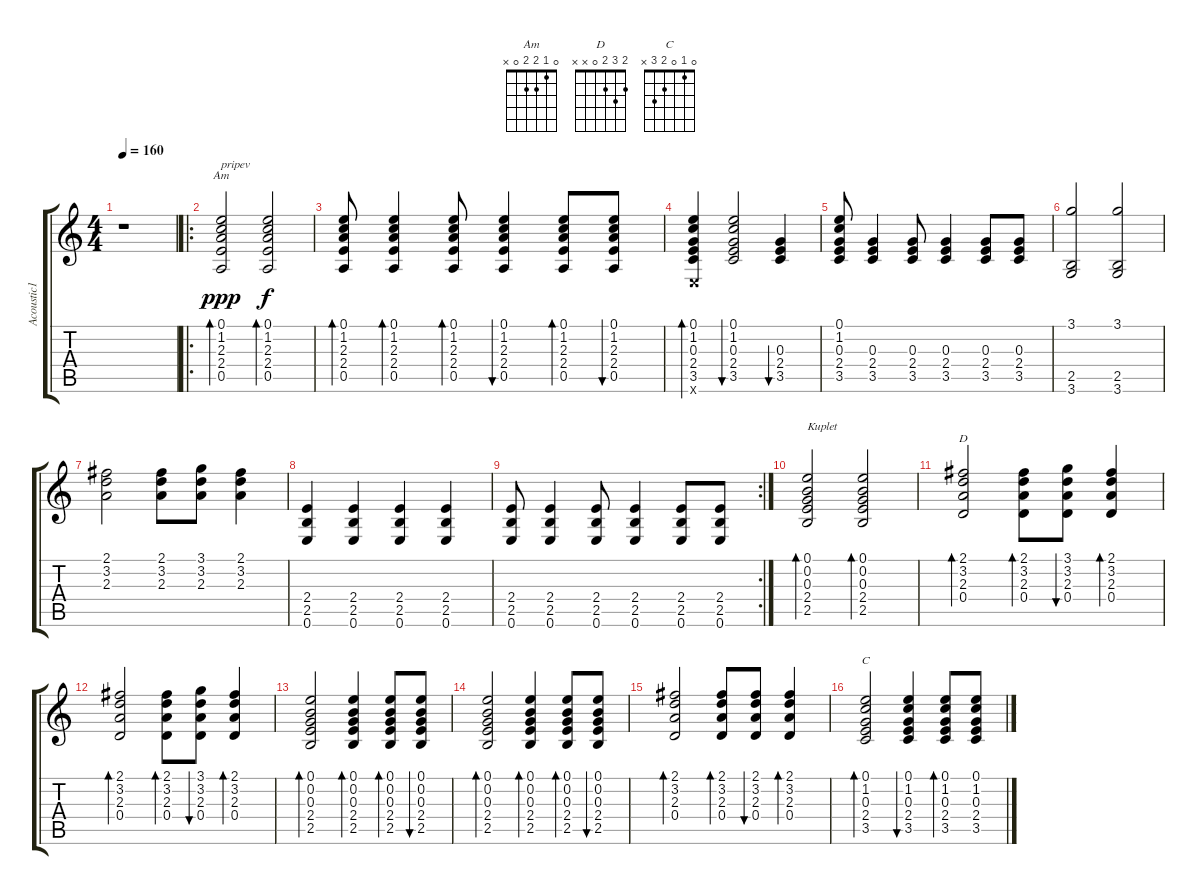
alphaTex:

\track ("Acoustic1" "Acoustic1") {instrument acousticguitarsteel}
\staff {score tabs}
\tuning (E4 B3 G3 D3 A2 E2) {hide}
\chord ("Am" 0 1 2 2 0 x)
\chord ("D" 2 3 2 0 x x)
\chord ("C" 0 1 0 2 3 x)
\ts (4 4)
\tempo 160
\clef g2
\ks c
r.1{dy f} |
\ro
(0.1 1.2 2.3 2.4 0.5).2{bd 30 ch "Am" txt "pripev" dy ppp} (0.1 1.2 2.3 2.4 0.5).2{bd 30 dy f} |
(0.1 1.2 2.3 2.4 0.5).8{bd 30} (0.1 1.2 2.3 2.4 0.5).4{bd 30} (0.1 1.2 2.3 2.4 0.5).8{bd 30} (0.1 1.2 2.3 2.4 0.5).4{bu 30} (0.1 1.2 2.3 2.4 0.5).8{bd 30} (0.1 1.2 2.3 2.4 0.5).8{bu 30} |
(0.1 1.2 0.3 2.4 3.5 0.6{x}).4{bd 60} (0.1 1.2 0.3 2.4 3.5).2{bu 60} (0.3 2.4 3.5).4{bu 60} |
(0.1 1.2 0.3 2.4 3.5).8 (0.3 2.4 3.5).4 (0.3 2.4 3.5).8 (0.3 2.4 3.5).4 (0.3 2.4 3.5).8 (0.3 2.4 3.5).8 |
(3.1 2.5 3.6).2 (3.1 2.5 3.6).2 |
(2.1 3.2 2.3).2 (2.1 3.2 2.3).8 (3.1 3.2 2.3).8 (2.1 3.2 2.3).4 |
(2.4 2.5 0.6).4 (2.4 2.5 0.6).4 (2.4 2.5 0.6).4 (2.4 2.5 0.6).4 |
\rc 2
(2.4 2.5 0.6).8 (2.4 2.5 0.6).4 (2.4 2.5 0.6).8 (2.4 2.5 0.6).4 (2.4 2.5 0.6).8 (2.4 2.5 0.6).8 |
(0.1 0.2 0.3 2.4 2.5).2{bd 30 txt "Kuplet"} (0.1 0.2 0.3 2.4 2.5).2{bd 30} |
(2.1 3.2 2.3 0.4).2{bd 30 ch "D"} (2.1 3.2 2.3 0.4).8{bd 30} (3.1 3.2 2.3 0.4).8{bu 30} (2.1 3.2 2.3 0.4).4{bd 30} |
(2.1 3.2 2.3 0.4).2{bd 30} (2.1 3.2 2.3 0.4).8{bd 30} (3.1 3.2 2.3 0.4).8{bu 30} (2.1 3.2 2.3 0.4).4{bd 30} |
(0.1 0.2 0.3 2.4 2.5).2{bd 30} (0.1 0.2 0.3 2.4 2.5).4{bd 30} (0.1 0.2 0.3 2.4 2.5).8{bd 30} (0.1 0.2 0.3 2.4 2.5).8{bu 30} |
(0.1 0.2 0.3 2.4 2.5).2{bd 30} (0.1 0.2 0.3 2.4 2.5).4{bd 30} (0.1 0.2 0.3 2.4 2.5).8{bd 30} (0.1 0.2 0.3 2.4 2.5).8{bu 30} |
(2.1 3.2 2.3 0.4).2{bd 30} (2.1 3.2 2.3 0.4).8{bd 30} (2.1 3.2 2.3 0.4).8{bu 30} (2.1 3.2 2.3 0.4).4{bd 30} |
(0.1 1.2 0.3 2.4 3.5).2{bd 30 ch "C"} (0.1 1.2 0.3 2.4 3.5).4{bu 30} (0.1 1.2 0.3 2.4 3.5).8{bd 30} (0.1 1.2 0.3 2.4 3.5).8
